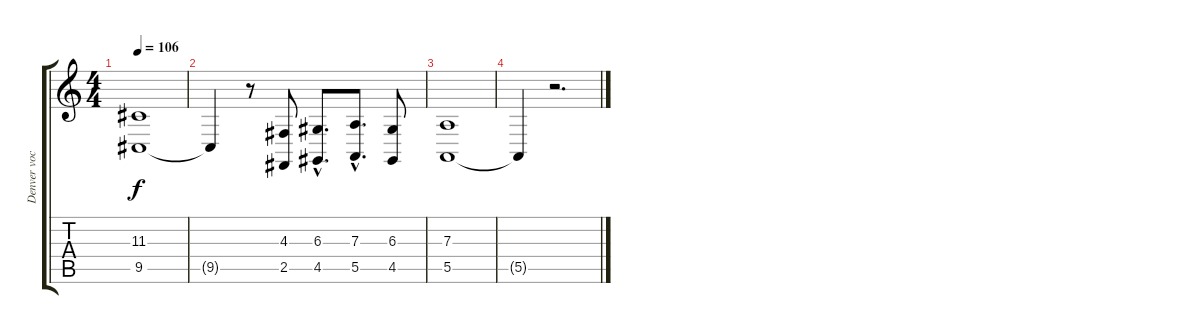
\track ("Denver vocal" "Denver voc") {instrument viola}
\staff {score tabs}
\tuning (B3 Gb3 D3 A2 E2 B1) {hide}
\ts (4 4)
\tempo 106
\clef g2
\ks c
(11.3 9.5).1{dy f} |
9.5{t}.4 r.8 (4.3 2.5).8 (6.3{hac} 4.5{hac}).8{d} (7.3{hac} 5.5{hac}).8{d} (6.3 4.5).8 |
(7.3 5.5).1 |
5.5{t}.4 r.2{d}
